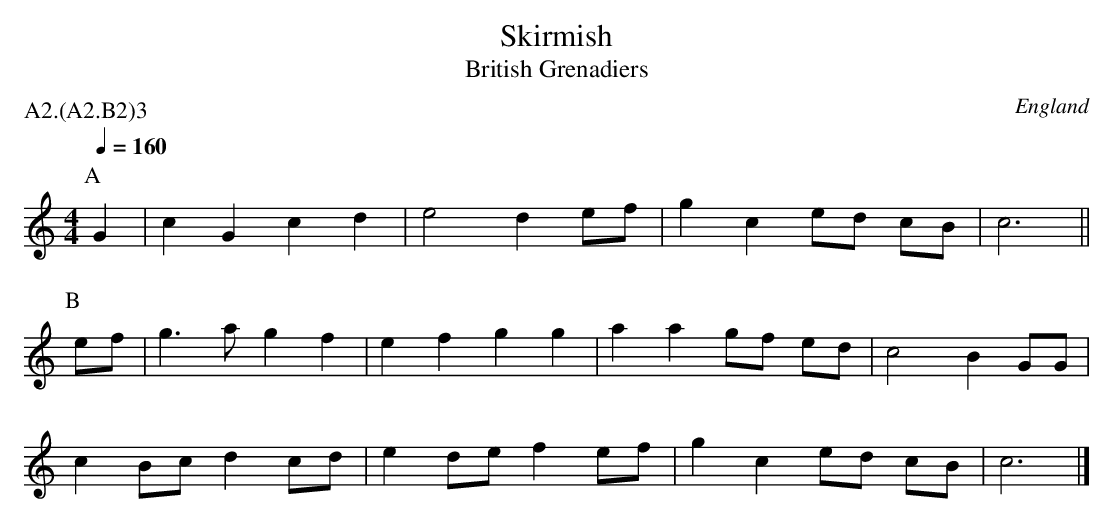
X:1
T:Skirmish
T:British Grenadiers
O:England
P:A2.(A2.B2)3
M:4/4
L:1/4
Q:1/4=160
K:Cmaj clef=treble
P:A
G|c G c d|e2 d e/2f/2|g c e/2d/2 c/2B/2|c3 ||
P:B
e/2f/2|g>a g f|e f g g|a a g/2f/2 e/2d/2|c2 B G/2G/2|
c B/2c/2 d c/2d/2|e d/2e/2 f e/2f/2|g c e/2d/2 c/2B/2|c3|]
